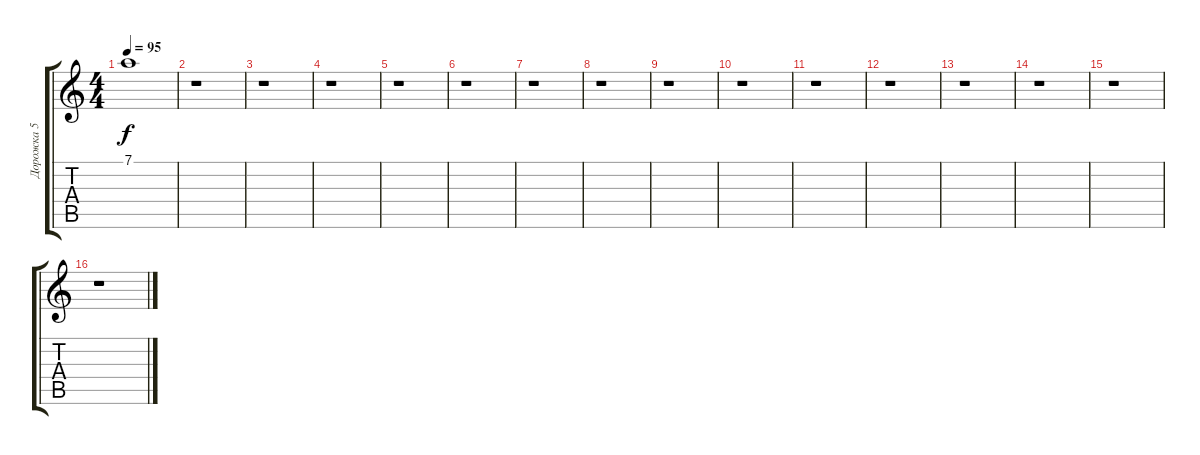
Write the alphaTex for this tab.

\track ("Дорожка 5" "Дорожка 5") {instrument distortionguitar}
\staff {score tabs}
\tuning (D4 A3 F3 C3 G2 C2) {hide}
\ts (4 4)
\tempo 95
\clef g2
\ks c
7.1.1{dy f} |
r.1 |
r.1 |
r.1 |
r.1 |
r.1 |
r.1 |
r.1 |
r.1 |
r.1 |
r.1 |
r.1 |
r.1 |
r.1 |
r.1 |
r.1
